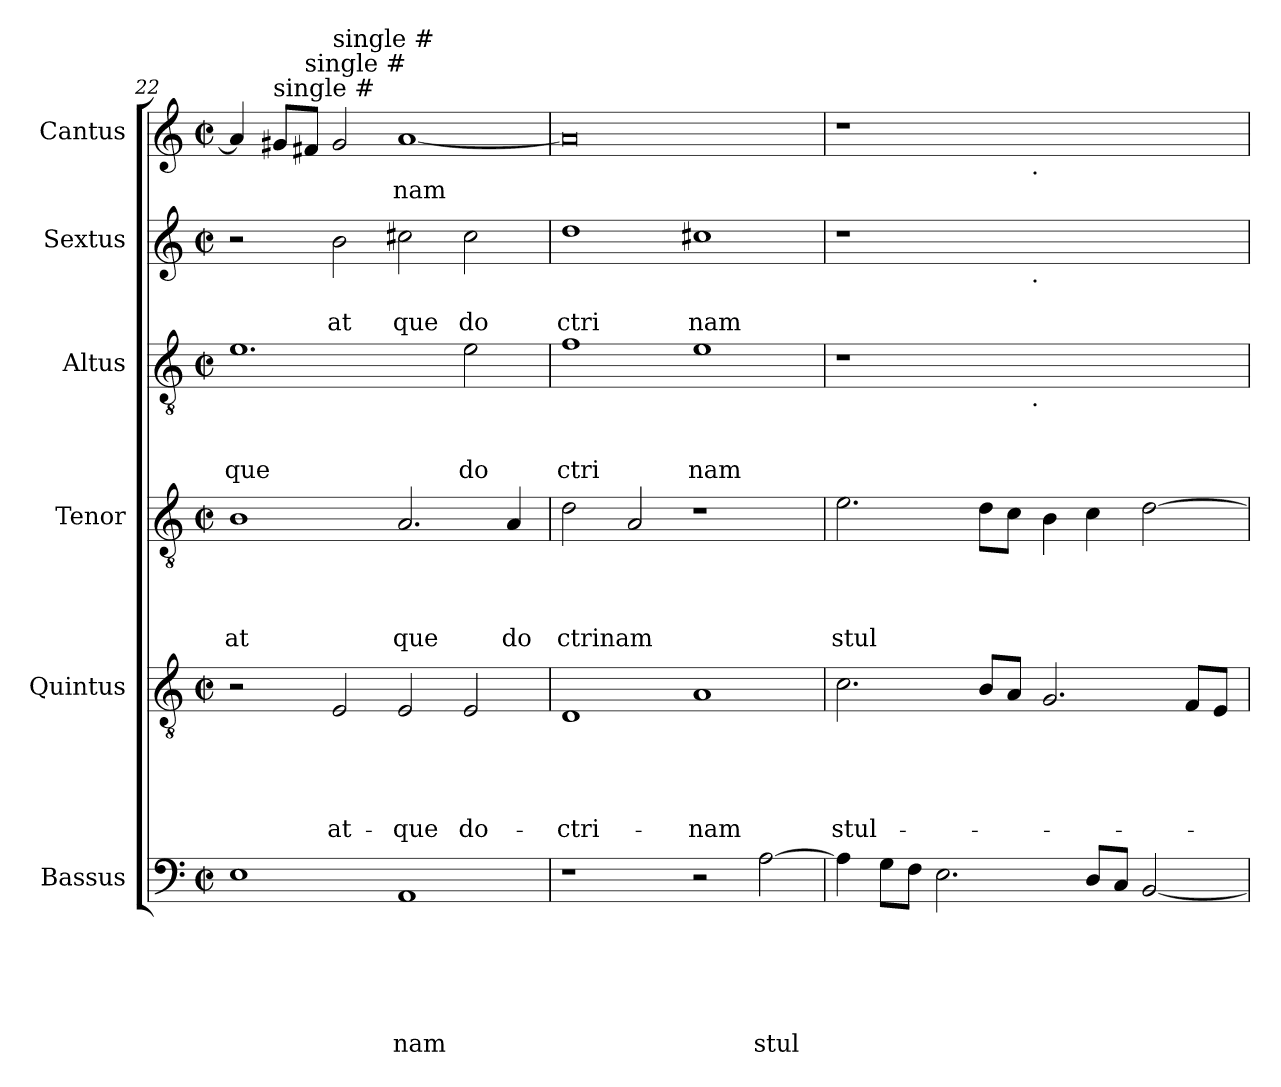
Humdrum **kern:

**kern	**text	**text	**text	**text	**text	**text	**kern	**text	**text	**text	**text	**text	**kern	**text	**text	**text	**text	**kern	**text	**text	**text	**kern	**text	**text	**kern	**text
*part6	*part6	*part6	*part6	*part6	*part6	*part6	*part5	*part5	*part5	*part5	*part5	*part5	*part4	*part4	*part4	*part4	*part4	*part3	*part3	*part3	*part3	*part2	*part2	*part2	*part1	*part1
*staff6	*staff6	*staff6	*staff6	*staff6	*staff6	*staff6	*staff5	*staff5	*staff5	*staff5	*staff5	*staff5	*staff4	*staff4	*staff4	*staff4	*staff4	*staff3	*staff3	*staff3	*staff3	*staff2	*staff2	*staff2	*staff1	*staff1
*I"Bassus	*	*	*	*	*	*	*I"Quintus	*	*	*	*	*	*I"Tenor	*	*	*	*	*I"Altus	*	*	*	*I"Sextus	*	*	*I"Cantus	*
*clefF4	*	*	*	*	*	*	*clefGv2	*	*	*	*	*	*clefGv2	*	*	*	*	*clefGv2	*	*	*	*clefG2	*	*	*clefG2	*
*k[]	*	*	*	*	*	*	*k[]	*	*	*	*	*	*k[]	*	*	*	*	*k[]	*	*	*	*k[]	*	*	*k[]	*
*C:	*	*	*	*	*	*	*C:	*	*	*	*	*	*C:	*	*	*	*	*C:	*	*	*	*C:	*	*	*C:	*
*M2/2	*	*	*	*	*	*	*M2/2	*	*	*	*	*	*M2/2	*	*	*	*	*M2/2	*	*	*	*M2/2	*	*	*M2/2	*
*met(c|)	*	*	*	*	*	*	*met(c|)	*	*	*	*	*	*met(c|)	*	*	*	*	*met(c|)	*	*	*	*met(c|)	*	*	*met(c|)	*
=22	=22	=22	=22	=22	=22	=22	=22	=22	=22	=22	=22	=22	=22	=22	=22	=22	=22	=22	=22	=22	=22	=22	=22	=22	=22	=22
!	!	!	!	!	!	!	!	!	!	!	!	!	!	!	!	!	!LO:LY:b	!	!	!	!LO:LY:b	!	!	!	!	!
1E	.	.	.	.	.	.	2r	.	.	.	.	.	1B	.	.	.	at	1.e	.	.	que	2r	.	.	4a/]	.
!	!	!	!	!	!	!	!	!	!	!	!	!	!	!	!	!	!	!	!	!	!	!	!	!	!LO:TX:a:t=single #	!
.	.	.	.	.	.	.	.	.	.	.	.	.	.	.	.	.	.	.	.	.	.	.	.	.	8g#/L	.
!	!	!	!	!	!	!	!	!	!	!	!	!	!	!	!	!	!	!	!	!	!	!	!	!	!LO:TX:a:t=single #	!
.	.	.	.	.	.	.	.	.	.	.	.	.	.	.	.	.	.	.	.	.	.	.	.	.	8f#/J	.
!	!	!	!	!	!	!	!	!	!	!	!	!	!	!	!	!	!	!	!	!	!	!	!	!	!LO:TX:a:t=single #	!
!	!	!	!	!	!	!	!	!	!	!	!	!LO:LY:b	!	!	!	!	!	!	!	!	!	!	!	!LO:LY:b	!	!
.	.	.	.	.	.	.	2E/	.	.	.	.	at-	.	.	.	.	.	.	.	.	.	2b\	.	at	2g#/	.
!	!	!	!	!	!	!LO:LY:b	!	!	!	!	!	!LO:LY:b	!	!	!	!	!LO:LY:b	!	!	!	!	!	!	!LO:LY:b	!	!LO:LY:b
1AA	.	.	.	.	.	nam	2E/	.	.	.	.	-que	2.A/	.	.	.	que	.	.	.	.	2cc#X\	.	que	[<1a	nam
!	!	!	!	!	!	!	!	!	!	!	!	!LO:LY:b	!	!	!	!	!	!	!	!	!LO:LY:b	!	!	!LO:LY:b	!	!
.	.	.	.	.	.	.	2E/	.	.	.	.	do-	.	.	.	.	.	2e\	.	.	do	2cc#\	.	do	.	.
!	!	!	!	!	!	!	!	!	!	!	!	!	!	!	!	!	!LO:LY:b	!	!	!	!	!	!	!	!	!
.	.	.	.	.	.	.	.	.	.	.	.	.	4A/	.	.	.	do	.	.	.	.	.	.	.	.	.
=23	=23	=23	=23	=23	=23	=23	=23	=23	=23	=23	=23	=23	=23	=23	=23	=23	=23	=23	=23	=23	=23	=23	=23	=23	=23	=23
!	!	!	!	!	!	!	!	!	!	!	!	!LO:LY:b	!	!	!	!	!LO:LY:b	!	!	!	!LO:LY:b	!	!	!LO:LY:b	!	!
1r	.	.	.	.	.	.	1D	.	.	.	.	-ctri-	2d\	.	.	.	ctrinam	1f	.	.	ctri	1dd	.	ctri	0a]	.
.	.	.	.	.	.	.	.	.	.	.	.	.	2A/	.	.	.	.	.	.	.	.	.	.	.	.	.
!	!	!	!	!	!	!	!	!	!	!	!	!LO:LY:b	!	!	!	!	!	!	!	!	!LO:LY:b	!	!	!LO:LY:b	!	!
2r	.	.	.	.	.	.	1A	.	.	.	.	-nam	1r	.	.	.	.	1e	.	.	nam	1cc#X	.	nam	.	.
!	!	!	!	!	!	!LO:LY:b	!	!	!	!	!	!	!	!	!	!	!	!	!	!	!	!	!	!	!	!
[>2A\	.	.	.	.	.	stul	.	.	.	.	.	.	.	.	.	.	.	.	.	.	.	.	.	.	.	.
=24	=24	=24	=24	=24	=24	=24	=24	=24	=24	=24	=24	=24	=24	=24	=24	=24	=24	=24	=24	=24	=24	=24	=24	=24	=24	=24
!	!	!	!	!	!	!	!	!	!	!	!	!LO:LY:b	!	!	!	!	!LO:LY:b	!	!	!	!	!	!	!	!	!
*	*	*	*	*	*	*	*	*	*	*	*	*	*	*	*	*	*	*^	*	*	*	*^	*	*	*^	*
4A\]	.	.	.	.	.	.	2.c\	.	.	.	.	stul-	2.e\	.	.	.	stul	1r	2ryy	.	.	.	1r	2ryy	.	.	1r	2ryy	.
8G\L	.	.	.	.	.	.	.	.	.	.	.	.	.	.	.	.	.	.	.	.	.	.	.	.	.	.	.	.	.
8F\J	.	.	.	.	.	.	.	.	.	.	.	.	.	.	.	.	.	.	.	.	.	.	.	.	.	.	.	.	.
2.E\	.	.	.	.	.	.	.	.	.	.	.	.	.	.	.	.	.	.	4...ryy	.	.	.	.	4...ryy	.	.	.	4...ryy	.
.	.	.	.	.	.	.	8B/L	.	.	.	.	.	8d\L	.	.	.	.	.	.	.	.	.	.	.	.	.	.	.	.
.	.	.	.	.	.	.	8A/J	.	.	.	.	.	8c\J	.	.	.	.	.	.	.	.	.	.	.	.	.	.	.	.
!	!	!	!	!	!	!	!	!	!	!	!	!	!	!	!	!	!	!	!	!	!	!	!	!	!	!	!	!LO:TX:b:t=.	!
!	!	!	!	!	!	!	!	!	!	!	!	!	!	!	!	!	!	!	!	!	!	!	!	!LO:TX:b:t=.	!	!	!	!	!
!	!	!	!	!	!	!	!	!	!	!	!	!	!	!	!	!	!	!	!LO:TX:b:t=.	!	!	!	!	!	!	!	!	!	!
.	.	.	.	.	.	.	.	.	.	.	.	.	.	.	.	.	.	.	1ryy	.	.	.	.	1ryy	.	.	.	1ryy	.
.	.	.	.	.	.	.	2.G/	.	.	.	.	.	4B\	.	.	.	.	1ryy	.	.	.	.	1ryy	.	.	.	1ryy	.	.
8D/L	.	.	.	.	.	.	.	.	.	.	.	.	4c\	.	.	.	.	.	.	.	.	.	.	.	.	.	.	.	.
8C/J	.	.	.	.	.	.	.	.	.	.	.	.	.	.	.	.	.	.	.	.	.	.	.	.	.	.	.	.	.
[<2BB/	.	.	.	.	.	.	.	.	.	.	.	.	[<2d\	.	.	.	.	.	.	.	.	.	.	.	.	.	.	.	.
.	.	.	.	.	.	.	8F/L	.	.	.	.	.	.	.	.	.	.	.	.	.	.	.	.	.	.	.	.	.	.
.	.	.	.	.	.	.	8E/J	.	.	.	.	.	.	.	.	.	.	.	.	.	.	.	.	.	.	.	.	.	.
.	.	.	.	.	.	.	.	.	.	.	.	.	.	.	.	.	.	.	32ryy	.	.	.	.	32ryy	.	.	.	32ryy	.
*	*	*	*	*	*	*	*	*	*	*	*	*	*	*	*	*	*	*v	*v	*	*	*	*	*	*	*	*v	*v	*
*	*	*	*	*	*	*	*	*	*	*	*	*	*	*	*	*	*	*	*	*	*	*v	*v	*	*	*	*
=	=	=	=	=	=	=	=	=	=	=	=	=	=	=	=	=	=	=	=	=	=	=	=	=	=	=
*-	*-	*-	*-	*-	*-	*-	*-	*-	*-	*-	*-	*-	*-	*-	*-	*-	*-	*-	*-	*-	*-	*-	*-	*-	*-	*-
